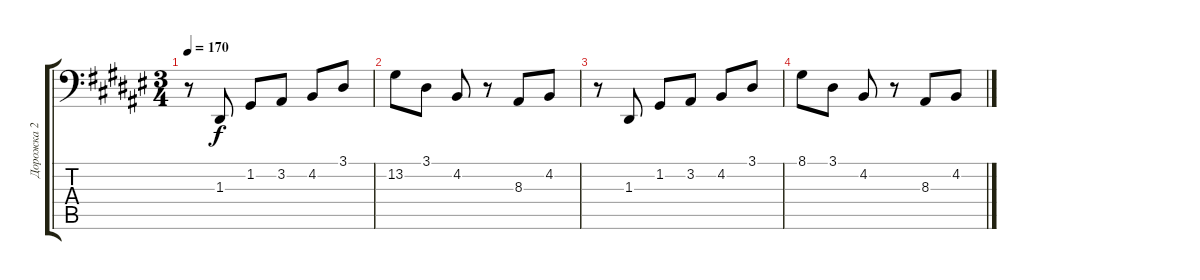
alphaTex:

\track ("Дорожка 2" "Дорожка 2") {instrument electricgrandpiano}
\staff {score tabs}
\tuning (C3 G2 D2 A1 E1 B0) {hide}
\ts (3 4)
\tempo 170
\clef f4
\ks f#
r.8{dy mp} 1.3.8{dy f} 1.2.8 3.2.8 4.2.8 3.1.8 |
13.2.8 3.1.8 4.2.8 r.8 8.3.8 4.2.8 |
r.8 1.3.8 1.2.8 3.2.8 4.2.8 3.1.8 |
8.1.8 3.1.8 4.2.8 r.8 8.3.8 4.2.8
